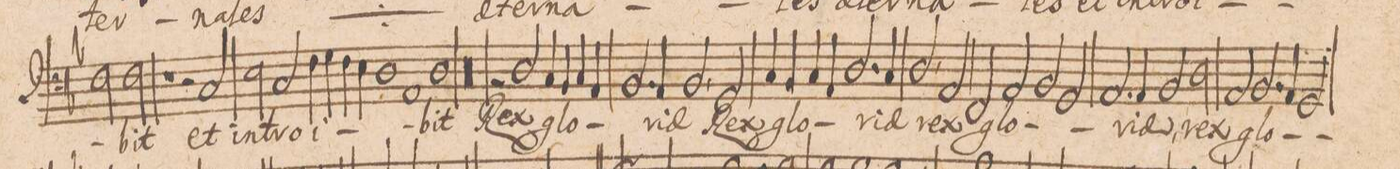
**kern	**text
*I"[Baſso]	*
*clefF4	*
*k[b-]	*
*met(C|)	*
*M2/1	*
2F\	.
2F\	-bit
=42-	=42-
1r	.
2r	.
2C/	et
=43-	=43-
2E\	in-
2C/	-tro-
4F\	-i-
4G\	.
4F\	.
4E\	.
=44-	=44-
1D\	.
1AA/	.
=45-	=45-
1D\	-bit
00r	.
=46-	=46-
=47-	=47-
2r	.
2D/	Rex
=48-	=48-
4C/	glo-
4BB-/	.
4C/	.
4AA/	.
2.BB-/	.
4AA/	-ri-
=49-	=49-
2BB-,/	-ae
2GG/	Rex
4C/	glo-
4BB-/	.
4C/	.
4AA/	.
=50-	=50-
2.D/	.
4C/	-ri-
2D,/	-ae
2AA/	rex
=51-	=51-
2FF/	glo-
2AA/	.
2BB-/	.
2GG/	.
=52-	=52-
2.AA/	.
4AA/	-ri-
2BB-/	-ae,
2D\	rex
=53-	=53-
2AA/	glo-
2.BB-/	.
4AA/	.
2GG/	.
*-	*-
